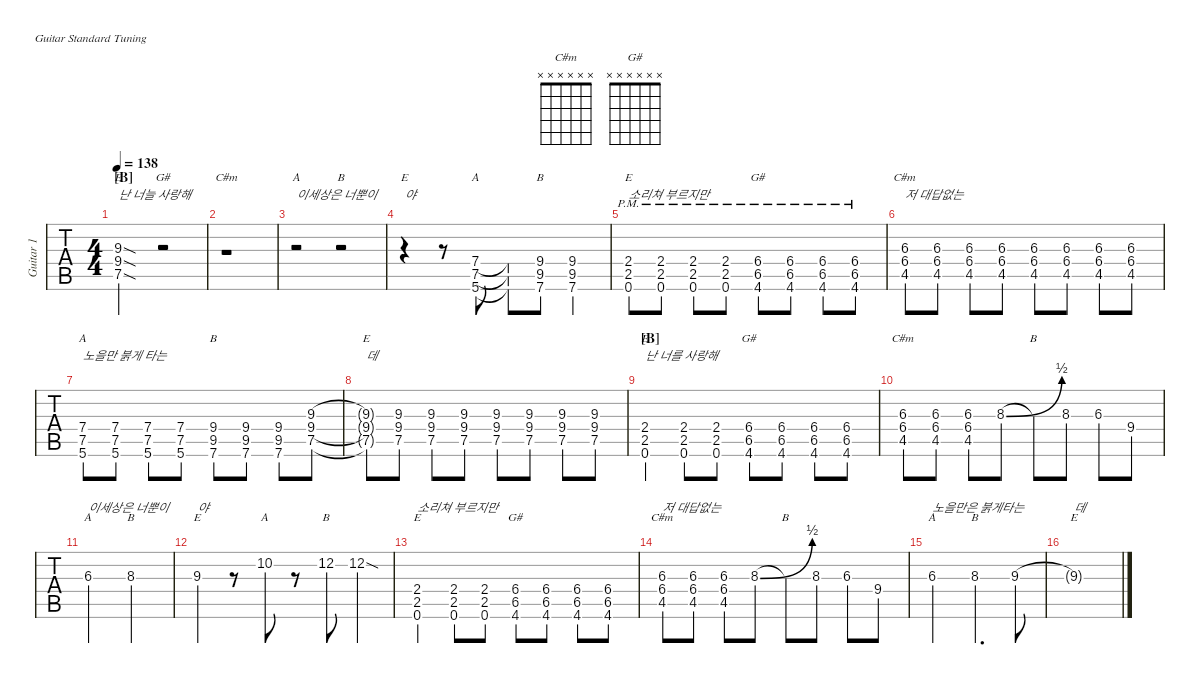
\defaultSystemsLayout 4
\hideDynamics
\bracketExtendMode nobrackets
\track ("Guitar 2" "Guitar 1") {defaultSystemsLayout 4 instrument distortionguitar}
\staff {tabs}
\tuning (E4 B3 G3 D3 A2 E2)
\chord ("C#m" x x 6 6 4 x) {firstfret 4 showdiagram false showfingering false}
\chord ("A" x x x 7 7 5) {firstfret 5 showdiagram false showfingering false}
\chord ("B" x x x x x x)
\chord ("E" x x 9 9 7 x) {firstfret 7 showdiagram false showfingering false}
\chord ("B" x x 8 x x x) {firstfret 8 showdiagram false showfingering false}
\chord ("E" x x x 2 2 0) {showdiagram false showfingering false barre 2}
\chord ("G#" x x x 6 6 4) {firstfret 4 showdiagram false showfingering false}
\chord ("B" x x x 9 9 7) {firstfret 7 showdiagram false showfingering false}
\chord ("G#" x x x 2 6 4) {firstfret 2 showdiagram false showfingering false}
\chord ("A" x x x x x x)
\chord ("C#m" x x x x x x)
\chord ("E" x x x x x x)
\chord ("B" x 12 x x x x) {firstfret 12 showdiagram false showfingering false}
\chord ("A" x x 6 x x x) {firstfret 6 showdiagram false showfingering false}
\chord ("E" x x 9 x x x) {firstfret 9 showdiagram false showfingering false}
\chord ("G#" x x x x x x)
\chord ("" x x x 7 7 5) {firstfret 5 showdiagram false showfingering false}
\chord ("" x x x 9 9 7) {firstfret 7 showdiagram false showfingering false}
\chord ("A" x 10 x x x x) {firstfret 10 showdiagram false showfingering false}
\ts (4 4)
\section ("B" "")
\tempo 138
\clef g2
\ks c
(7.5{sod} 9.4{sod} 9.3{sod}).2{ch "E" txt "난 너늘 사랑해" dy mf} r.2{ch "G#"} |
r.1{ch "C#m"} |
r.2{ch "A" txt "이세상은 너뿐이"} r.2{ch "B"} |
r.4{ch "E" txt "야"} r.8 (7.4 7.5 5.6).8{ch "A"} (5.6{t} 7.5{t} 7.4{t}).8{ch ""} (9.4 9.5{acc #} 7.6).8{ch "B"} (7.6{st} 9.5{st acc #} 9.4{st}).4{ch ""} |
(2.4{pm} 2.5{pm} 0.6{pm}).8{ch "E" txt "소리쳐 부르지만"} (2.4{pm} 2.5{pm} 0.6{pm}).8 (2.4{pm} 2.5{pm} 0.6{pm}).8 (2.4{pm} 2.5{pm} 0.6{pm}).8 (6.4{pm acc #} 6.5{pm acc #} 4.6{pm acc #}).8{ch "G#"} (6.4{pm acc #} 6.5{pm acc #} 4.6{pm acc #}).8 (6.4{pm acc #} 6.5{pm acc #} 4.6{pm acc #}).8 (6.4{pm acc #} 6.5{pm acc #} 4.6{pm acc #}).8 |
(4.5{acc #} 6.4{acc #} 6.3{acc #}).8{ch "C#m" txt "저 대답없는"} (4.5{acc #} 6.4{acc #} 6.3{acc #}).8 (4.5{acc #} 6.4{acc #} 6.3{acc #}).8 (4.5{acc #} 6.4{acc #} 6.3{acc #}).8 (4.5{acc #} 6.4{acc #} 6.3{acc #}).8 (4.5{acc #} 6.4{acc #} 6.3{acc #}).8 (4.5{acc #} 6.4{acc #} 6.3{acc #}).8 (4.5{acc #} 6.4{acc #} 6.3{acc #}).8 |
(7.4 7.5 5.6).8{ch "A" txt "노을만 붉게 타는"} (7.4 7.5 5.6).8 (7.4 7.5 5.6).8 (7.4 7.5 5.6).8 (7.6 9.5{acc #} 9.4).8{ch "B"} (7.6 9.5{acc #} 9.4).8 (7.6 9.5{acc #} 9.4).8 (9.3 9.4 7.5).8 |
(9.3{t} 9.4{t} 7.5{t}).8{ch "E" txt "데"} (9.3 9.4 7.5).8 (9.3 9.4 7.5).8 (9.3 9.4 7.5).8 (9.3 9.4 7.5).8 (9.3 9.4 7.5).8 (9.3 9.4 7.5).8 (9.3 9.4 7.5).8 |
\section ("B" "")
(2.4 2.5 0.6).4{ch "E" txt "난 너를 사랑해"} (0.6 2.5 2.4).8 (0.6 2.5 2.4).8 (6.4{acc #} 6.5{acc #} 4.6{acc #}).8{ch "G#"} (6.4{acc #} 6.5{acc #} 4.6{acc #}).8 (6.4{acc #} 6.5{acc #} 4.6{acc #}).8 (6.4{acc #} 6.5{acc #} 4.6{acc #}).8 |
(6.3{acc #} 6.4{acc #} 4.5{acc #}).8{ch "C#m"} (6.3{acc #} 6.4{acc #} 4.5{acc #}).8 (6.3{acc #} 6.4{acc #} 4.5{acc #}).8 8.3{be (bend 0 0 14.399999999999999 2) acc #}.8 8.3{t}.8{ch "B"} 8.3{acc #}.8 6.3{acc #}.8 9.4.8 |
6.3{acc #}.2{ch "A" txt "이세상은 너뿐이"} 8.3{acc #}.2{ch "B"} |
9.3.4{ch "E" txt "야"} r.8 10.2.8{ch "A"} r.8 12.2.8{ch "B"} 12.2{sod st}.4 |
(2.4 2.5 0.6).4{ch "E" txt "소리쳐 부르지만"} (0.6 2.5 2.4).8 (2.4 2.5 0.6).8 (4.6{acc #} 6.5{acc #} 6.4{acc #}).8{ch "G#"} (4.6{acc #} 6.5{acc #} 6.4{acc #}).8 (4.6{acc #} 6.5{acc #} 6.4{acc #}).8 (4.6{acc #} 6.5{acc #} 6.4{acc #}).8 |
(6.3{acc #} 6.4{acc #} 4.5{acc #}).8{ch "C#m" txt "저 대답없는"} (6.3{acc #} 6.4{acc #} 4.5{acc #}).8 (6.3{acc #} 6.4{acc #} 4.5{acc #}).8 8.3{be (bend 0 0 15.6 2) acc #}.8 8.3{t}.8{ch "B"} 8.3{acc #}.8 6.3{acc #}.8 9.4.8 |
6.3{acc #}.2{ch "A" txt "노을만은 붉게타는"} 8.3{acc #}.4{d ch "B"} 9.3.8 |
9.3{t}.1{ch "E" txt "데"}
